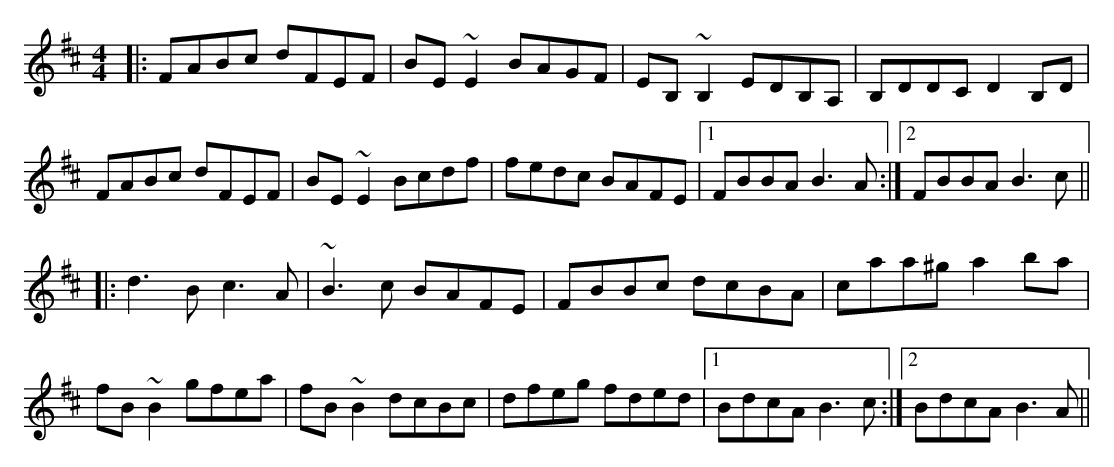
X:1
M:4/4
K:Bmin
|:FABc dFEF|BE~E2 BAGF|EB,~B,2 EDB,A,|B,DDC D2B,D|
FABc dFEF|BE~E2 Bcdf|fedc BAFE|1 FBBA B3A:|2 FBBA B3c||
|:d3B c3A|~B3c BAFE|FBBc dcBA|caa^g a2ba|
fB~B2 gfea|fB~B2 dcBc|dfeg fded|1 BdcA B3c:|2 BdcA B3A||
